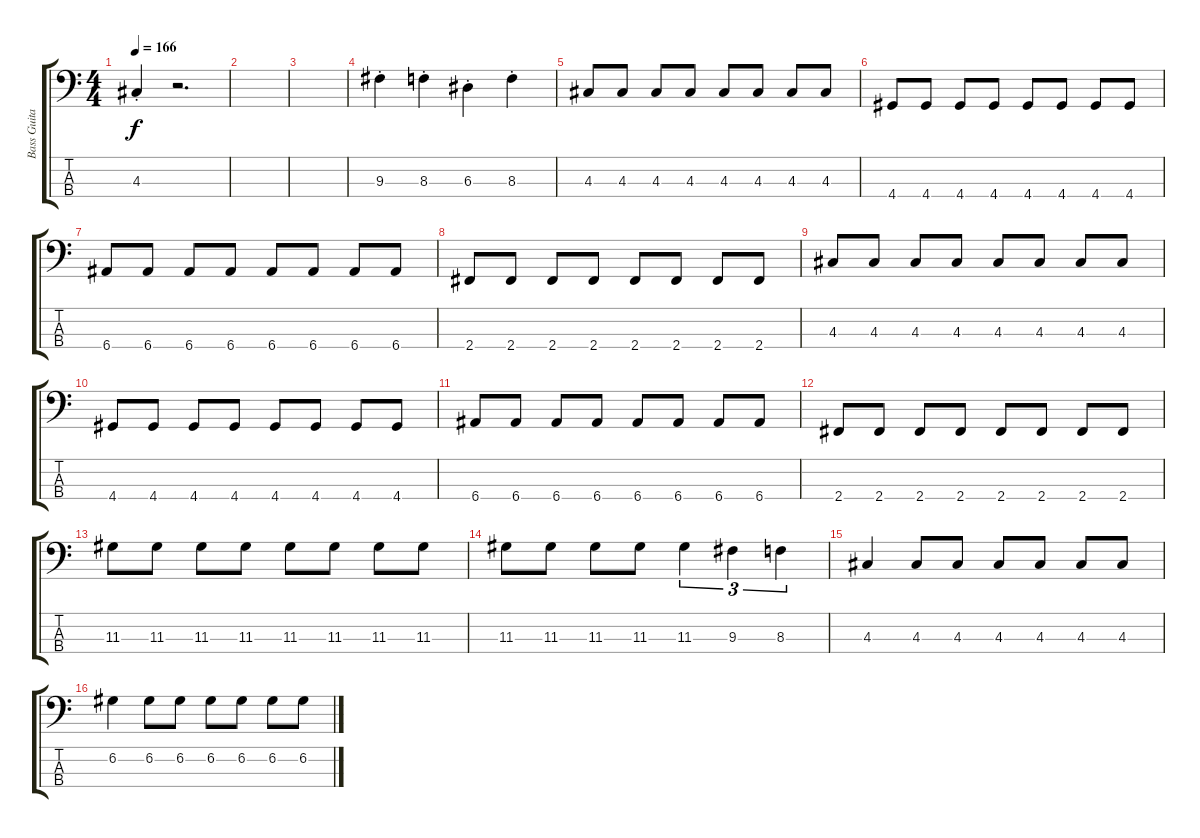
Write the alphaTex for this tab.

\track ("Bass Guitar" "Bass Guita") {instrument electricbassfinger}
\staff {score tabs}
\tuning (G2 D2 A1 E1) {hide}
\ts (4 4)
\tempo 166
\clef f4
\ks c
4.3{st}.4{dy f} r.2{d} |
|
|
9.3{st}.4 8.3{st}.4 6.3{st}.4 8.3{st}.4 |
4.3.8 4.3.8 4.3.8 4.3.8 4.3.8 4.3.8 4.3.8 4.3.8 |
4.4.8 4.4.8 4.4.8 4.4.8 4.4.8 4.4.8 4.4.8 4.4.8 |
6.4.8 6.4.8 6.4.8 6.4.8 6.4.8 6.4.8 6.4.8 6.4.8 |
2.4.8 2.4.8 2.4.8 2.4.8 2.4.8 2.4.8 2.4.8 2.4.8 |
4.3.8 4.3.8 4.3.8 4.3.8 4.3.8 4.3.8 4.3.8 4.3.8 |
4.4.8 4.4.8 4.4.8 4.4.8 4.4.8 4.4.8 4.4.8 4.4.8 |
6.4.8 6.4.8 6.4.8 6.4.8 6.4.8 6.4.8 6.4.8 6.4.8 |
2.4.8 2.4.8 2.4.8 2.4.8 2.4.8 2.4.8 2.4.8 2.4.8 |
11.3.8 11.3.8 11.3.8 11.3.8 11.3.8 11.3.8 11.3.8 11.3.8 |
11.3.8 11.3.8 11.3.8 11.3.8 11.3.4{tu (3 2)} 9.3.4{tu (3 2)} 8.3.4{tu (3 2)} |
4.3.4 4.3.8 4.3.8 4.3.8 4.3.8 4.3.8 4.3.8 |
6.2.4 6.2.8 6.2.8 6.2.8 6.2.8 6.2.8 6.2.8
